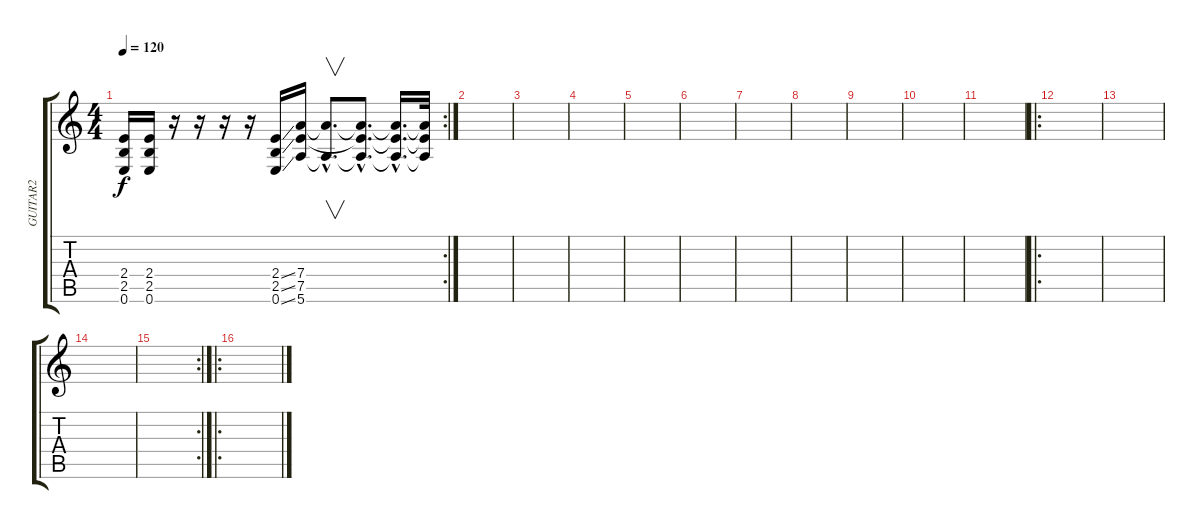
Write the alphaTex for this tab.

\track ("GUITAR2" "GUITAR2") {instrument distortionguitar}
\staff {score tabs}
\tuning (E4 B3 G3 D3 A2 E2) {hide}
\rc 2
\ts (4 4)
\tempo 120
\clef g2
\ks c
(2.4 2.5 0.6).16{dy f} (2.4 2.5 0.6).16 r.16 r.16 r.16 r.16 (2.4{ss} 2.5{ss} 0.6{ss}).16 (7.4 7.5 5.6).16 (7.4{hac t} 5.6{hac t}).8{v d} (7.4{hac t} 7.5{hac t} 5.6{hac t}).8{d} (7.4{hac t} 7.5{hac t} 5.6{hac t}).16{d} (7.4{t} 7.5{t} 5.6{t}).32 |
|
|
|
|
|
|
|
|
|
|
\ro
|
|
|
\rc 2
|
\ro
